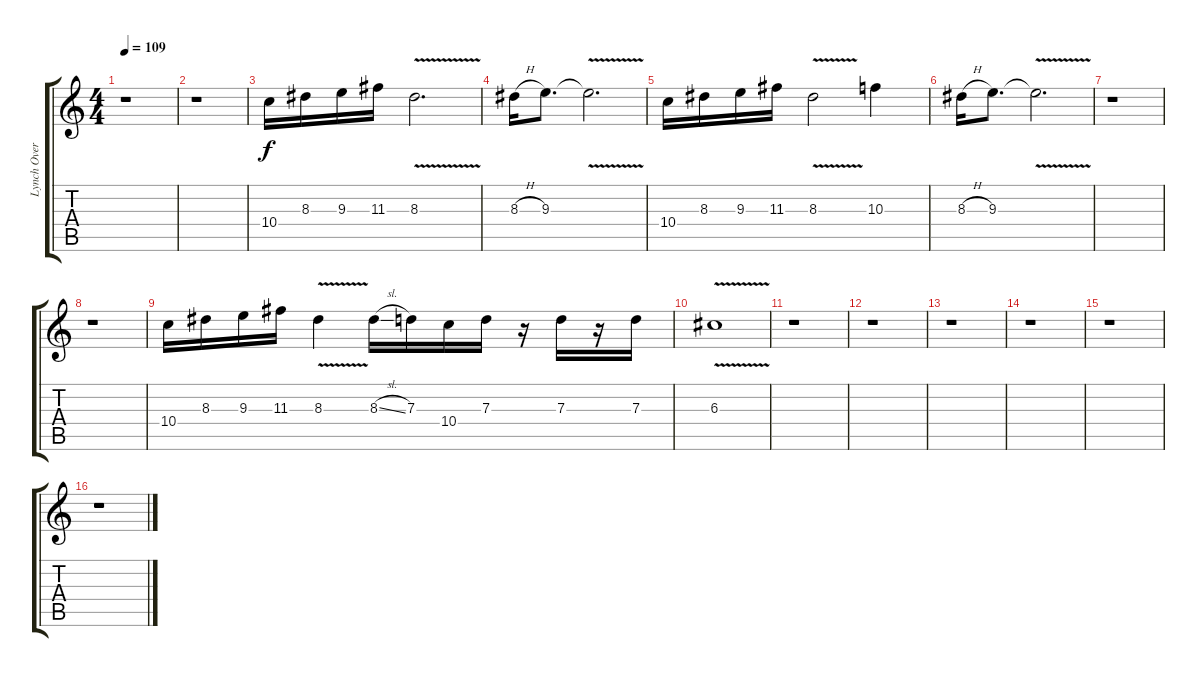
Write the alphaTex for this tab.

\track ("Lynch Overdub 2" "Lynch Over") {instrument distortionguitar}
\staff {score tabs}
\tuning (E4 B3 G3 D3 A2 E2) {hide}
\ts (4 4)
\tempo 109
\clef g2
\ks c
r.1{dy f} |
r.1 |
10.4.16 8.3.16 9.3.16 11.3.16 8.3{v}.2{d} |
8.3{h}.16 9.3.8{d} 9.3{v t}.2{d} |
10.4.16 8.3.16 9.3.16 11.3.16 8.3{v}.2 10.3.4 |
8.3{h}.16 9.3.8{d} 9.3{v t}.2{d} |
r.1 |
r.1 |
10.4.16 8.3.16 9.3.16 11.3.16 8.3{v}.4 8.3{sl}.16 7.3.16 10.4.16 7.3.16 r.16 7.3.16 r.16 7.3.16 |
6.3{v}.1 |
r.1 |
r.1 |
r.1 |
r.1 |
r.1 |
r.1
